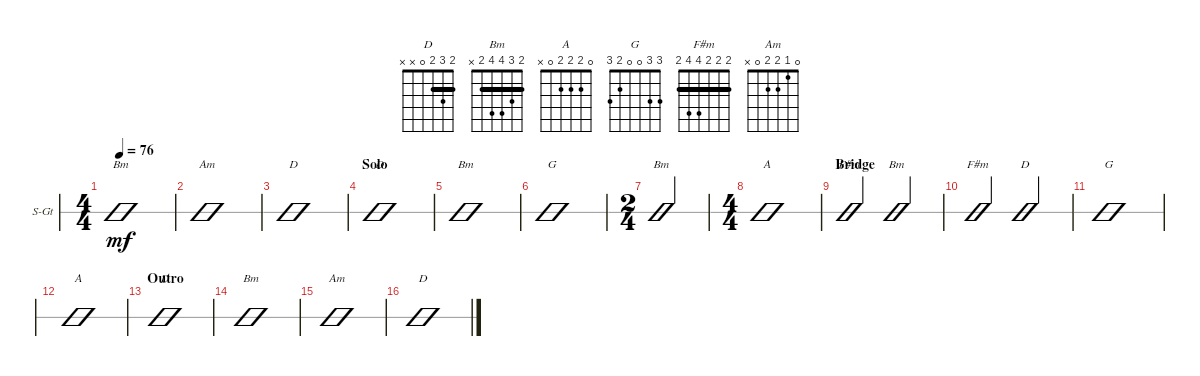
\defaultSystemsLayout 4
\bracketExtendMode groupsimilarinstruments
\firstSystemTrackNameOrientation horizontal
\otherSystemsTrackNameOrientation horizontal
\track ("Steel Guitar" "S-Gt") {instrument acousticguitarsteel}
\staff {slash}
\tuning (E4 B3 G3 D3 A2 E2)
\chord ("D" 2 3 2 0 x x) {barre 2}
\chord ("Bm" 2 3 4 4 2 x) {barre 2}
\chord ("A" 0 2 2 2 0 x)
\chord ("G" 3 3 0 0 2 3)
\chord ("F#m" 2 2 2 4 4 2) {barre (2 2 2)}
\chord ("Am" 0 1 2 2 0 x)
\ts (4 4)
\tempo 76
\clef g2
\ks d
(2.5 4.4 4.3 3.2 2.1).1{ch "Bm" dy mf} |
(0.5 2.4 2.3 1.2 0.1).1{ch "Am"} |
(0.4 2.3 3.2 2.1).1{ch "D"} |
\section ("" "Solo")
(0.4 2.3 3.2 2.1).1{ch "D"} |
(2.5 4.4 4.3 3.2 2.1).1{ch "Bm"} |
(3.6 2.5 0.4 0.3 3.2 3.1).1{ch "G"} |
\ts (2 4)
(2.5 4.4 4.3 3.2 2.1).2{ch "Bm"} |
\ts (4 4)
(0.5 2.4 2.3 2.2 0.1).1{ch "A"} |
\section ("" "Bridge")
(2.6 4.5 4.4 2.3 2.2 2.1).2{ch "F#m"} (2.5 4.4 4.3 3.2 2.1).2{ch "Bm"} |
(2.6 4.5 4.4 2.3 2.2 2.1).2{ch "F#m"} (2.5 4.4 4.3 3.2 2.1).2{ch "D"} |
(3.6 2.5 0.4 0.3 3.2 3.1).1{ch "G"} |
(0.5 2.4 2.3 2.2 0.1).1{ch "A"} |
\section ("" "Outro")
(0.4 2.3 3.2 2.1).1{ch "D"} |
(2.5 4.4 4.3 3.2 2.1).1{ch "Bm"} |
(0.5 2.4 2.3 1.2 0.1).1{ch "Am"} |
(0.4 2.3 3.2 2.1).1{ch "D"}
